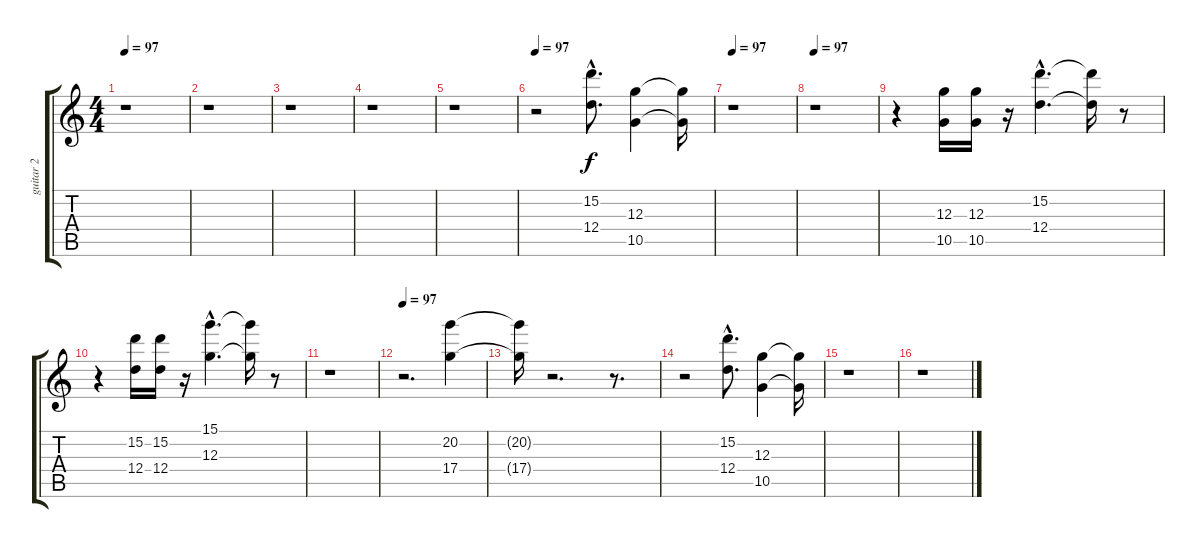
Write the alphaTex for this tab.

\track ("guitar 2" "guitar 2") {instrument electricguitarjazz}
\staff {score tabs}
\tuning (E4 B3 G3 D3 A2 E2) {hide}
\ts (4 4)
\tempo 97
\clef g2
\ks c
r.1{dy f instrument electricguitarjazz} |
r.1 |
r.1 |
r.1 |
r.1 |
\tempo 97
r.2 (15.2{hac} 12.4{hac}).8{d} (12.3 10.5).4 (12.3{t} 10.5{t}).16 |
\tempo 97
r.1 |
\tempo 97
r.1 |
r.4 (12.3 10.5).16 (12.3 10.5).16 r.16 (15.2{hac} 12.4{hac}).4{d} (15.2{t} 12.4{t}).16 r.8 |
r.4 (15.2 12.4).16 (15.2 12.4).16 r.16 (15.1{hac} 12.3{hac}).4{d} (15.1{t} 12.3{t}).16 r.8 |
r.1 |
\tempo 97
r.2{d} (20.2 17.4).4 |
(20.2{t} 17.4{t}).16 r.2{d} r.8{d} |
r.2 (15.2{hac} 12.4{hac}).8{d} (12.3 10.5).4 (12.3{t} 10.5{t}).16 |
r.1 |
r.1
